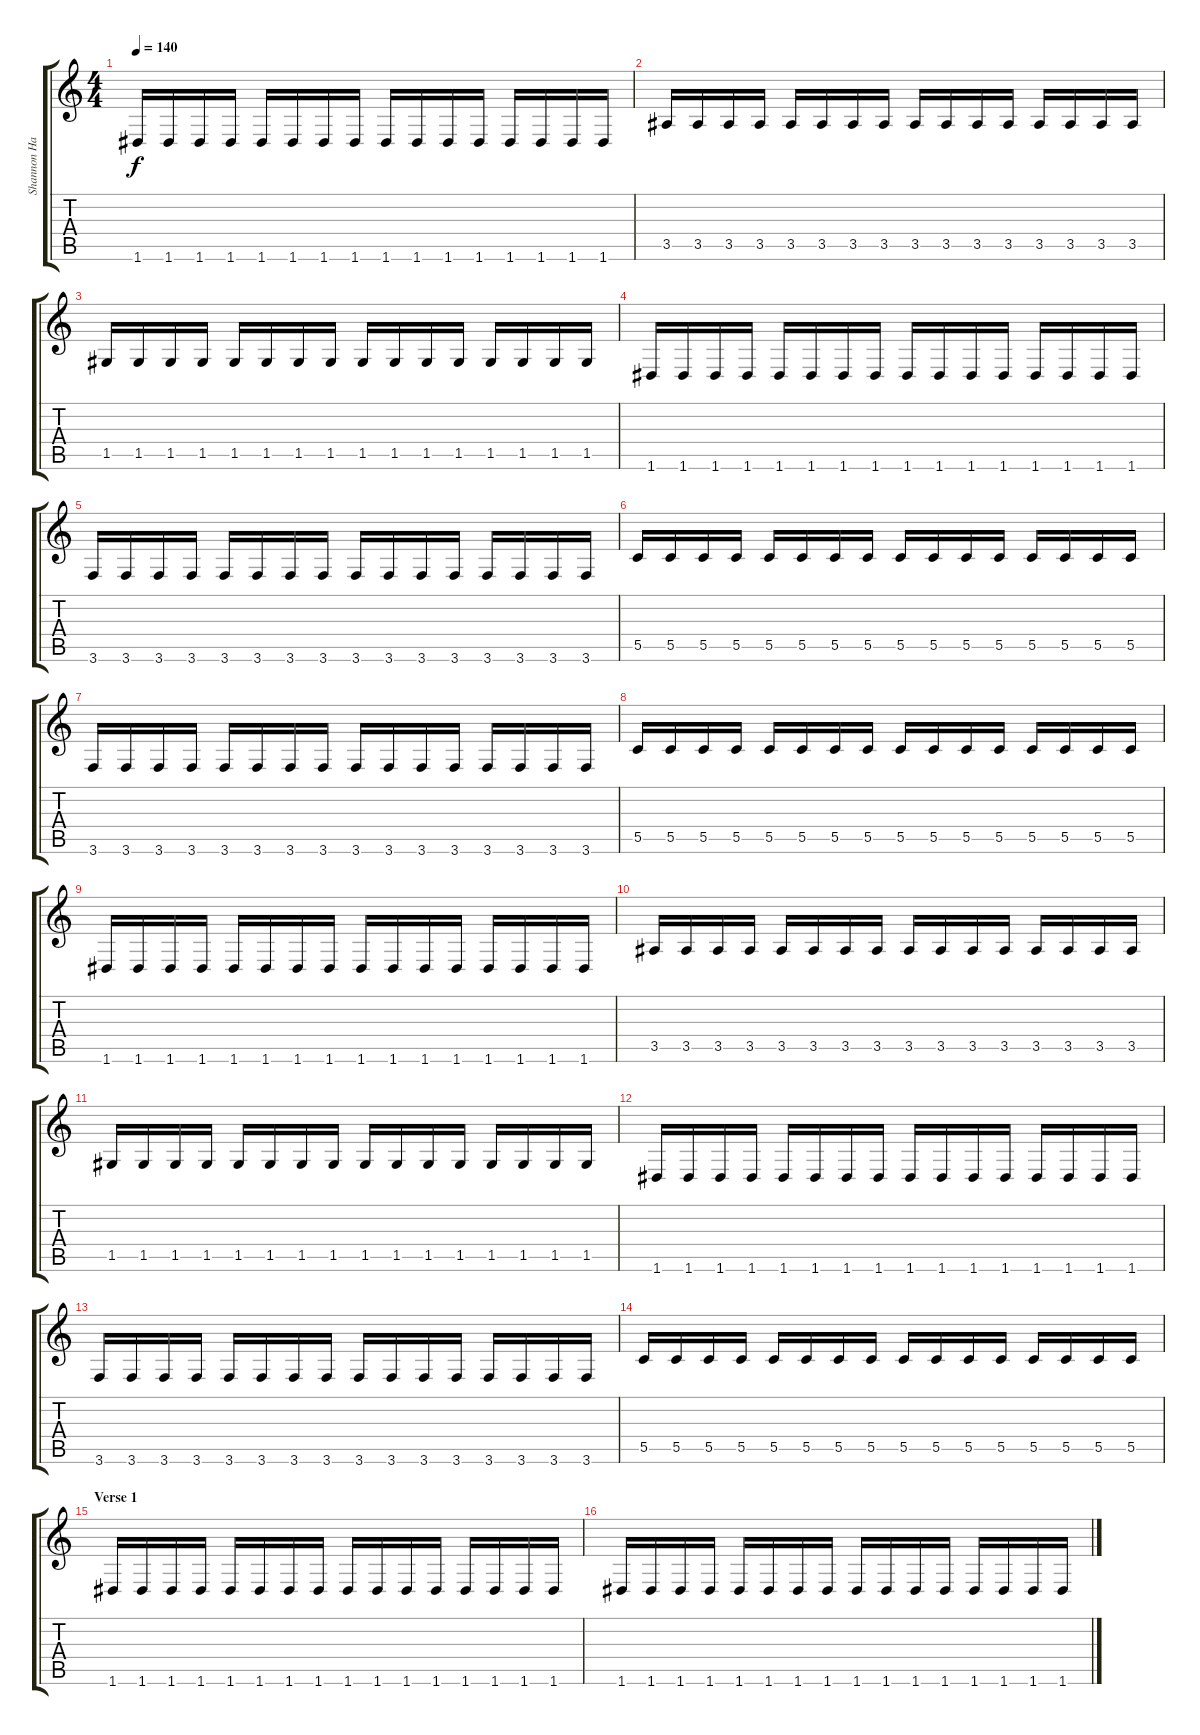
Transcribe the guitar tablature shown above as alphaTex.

\track ("Shannon Hamm" "Shannon Ha") {instrument distortionguitar}
\staff {score tabs}
\tuning (D4 A3 F3 C3 G2 D2) {hide}
\ts (4 4)
\tempo 140
\clef g2
\ks c
1.6.16{dy f} 1.6.16 1.6.16 1.6.16 1.6.16 1.6.16 1.6.16 1.6.16 1.6.16 1.6.16 1.6.16 1.6.16 1.6.16 1.6.16 1.6.16 1.6.16 |
3.5.16 3.5.16 3.5.16 3.5.16 3.5.16 3.5.16 3.5.16 3.5.16 3.5.16 3.5.16 3.5.16 3.5.16 3.5.16 3.5.16 3.5.16 3.5.16 |
1.5.16 1.5.16 1.5.16 1.5.16 1.5.16 1.5.16 1.5.16 1.5.16 1.5.16 1.5.16 1.5.16 1.5.16 1.5.16 1.5.16 1.5.16 1.5.16 |
1.6.16 1.6.16 1.6.16 1.6.16 1.6.16 1.6.16 1.6.16 1.6.16 1.6.16 1.6.16 1.6.16 1.6.16 1.6.16 1.6.16 1.6.16 1.6.16 |
3.6.16 3.6.16 3.6.16 3.6.16 3.6.16 3.6.16 3.6.16 3.6.16 3.6.16 3.6.16 3.6.16 3.6.16 3.6.16 3.6.16 3.6.16 3.6.16 |
5.5.16 5.5.16 5.5.16 5.5.16 5.5.16 5.5.16 5.5.16 5.5.16 5.5.16 5.5.16 5.5.16 5.5.16 5.5.16 5.5.16 5.5.16 5.5.16 |
3.6.16 3.6.16 3.6.16 3.6.16 3.6.16 3.6.16 3.6.16 3.6.16 3.6.16 3.6.16 3.6.16 3.6.16 3.6.16 3.6.16 3.6.16 3.6.16 |
5.5.16 5.5.16 5.5.16 5.5.16 5.5.16 5.5.16 5.5.16 5.5.16 5.5.16 5.5.16 5.5.16 5.5.16 5.5.16 5.5.16 5.5.16 5.5.16 |
1.6.16 1.6.16 1.6.16 1.6.16 1.6.16 1.6.16 1.6.16 1.6.16 1.6.16 1.6.16 1.6.16 1.6.16 1.6.16 1.6.16 1.6.16 1.6.16 |
3.5.16 3.5.16 3.5.16 3.5.16 3.5.16 3.5.16 3.5.16 3.5.16 3.5.16 3.5.16 3.5.16 3.5.16 3.5.16 3.5.16 3.5.16 3.5.16 |
1.5.16 1.5.16 1.5.16 1.5.16 1.5.16 1.5.16 1.5.16 1.5.16 1.5.16 1.5.16 1.5.16 1.5.16 1.5.16 1.5.16 1.5.16 1.5.16 |
1.6.16 1.6.16 1.6.16 1.6.16 1.6.16 1.6.16 1.6.16 1.6.16 1.6.16 1.6.16 1.6.16 1.6.16 1.6.16 1.6.16 1.6.16 1.6.16 |
3.6.16 3.6.16 3.6.16 3.6.16 3.6.16 3.6.16 3.6.16 3.6.16 3.6.16 3.6.16 3.6.16 3.6.16 3.6.16 3.6.16 3.6.16 3.6.16 |
5.5.16 5.5.16 5.5.16 5.5.16 5.5.16 5.5.16 5.5.16 5.5.16 5.5.16 5.5.16 5.5.16 5.5.16 5.5.16 5.5.16 5.5.16 5.5.16 |
\section ("" "Verse 1")
1.6.16 1.6.16 1.6.16 1.6.16 1.6.16 1.6.16 1.6.16 1.6.16 1.6.16 1.6.16 1.6.16 1.6.16 1.6.16 1.6.16 1.6.16 1.6.16 |
1.6.16 1.6.16 1.6.16 1.6.16 1.6.16 1.6.16 1.6.16 1.6.16 1.6.16 1.6.16 1.6.16 1.6.16 1.6.16 1.6.16 1.6.16 1.6.16
